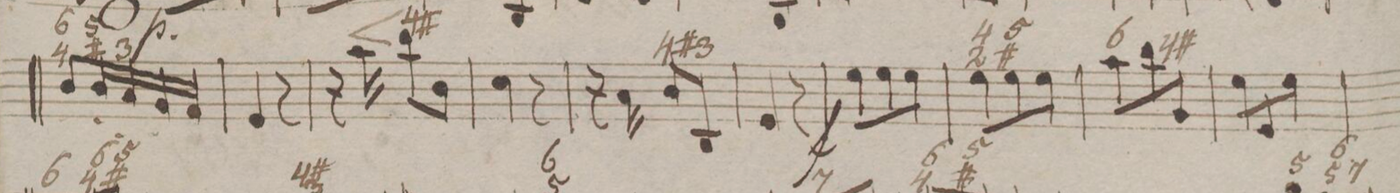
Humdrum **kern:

**kern	**fba	**dynam
*I"Organ.	*	*
*clefF4	*	*
*k[b-e-]	*	*
*M3/8	*	*
8D/L	6 4	.
16D/'L	5 #	.
16C/'	x 3	.
16BB-/'	.	.
16AA/JJ	.	.
=80	=80	=80
4GG/	.	.
8r	.	.
=81	=81	=81
16r	.	.
16c\	.	<
8d\L	#4r	.
.	.	[
8D\J	.	.
=82	=82	=82
4E-\	.	.
8r	.	.
=83	=83	=83
16r	.	.
16C\	.	.
8D/L	4	.
8DD/J	.#3	.
=84	=84	=84
4GG/	.	.
8r	.	.
=85	=85	=85
8G\L	.	f
8G\	.	.
8G\J	.	.
=86	=86	=86
8G\L	4 2	.
8G\	5 #	.
8G\J	.	.
=87	=87	=87
8c\L	6	.
8d\	.	.
8BB-/J	#4r	.
=88	=88	=88
8G\L	.	.
8GG/	.	.
8G\J	.	.
=89	=89	=89
*-	*-	*-
